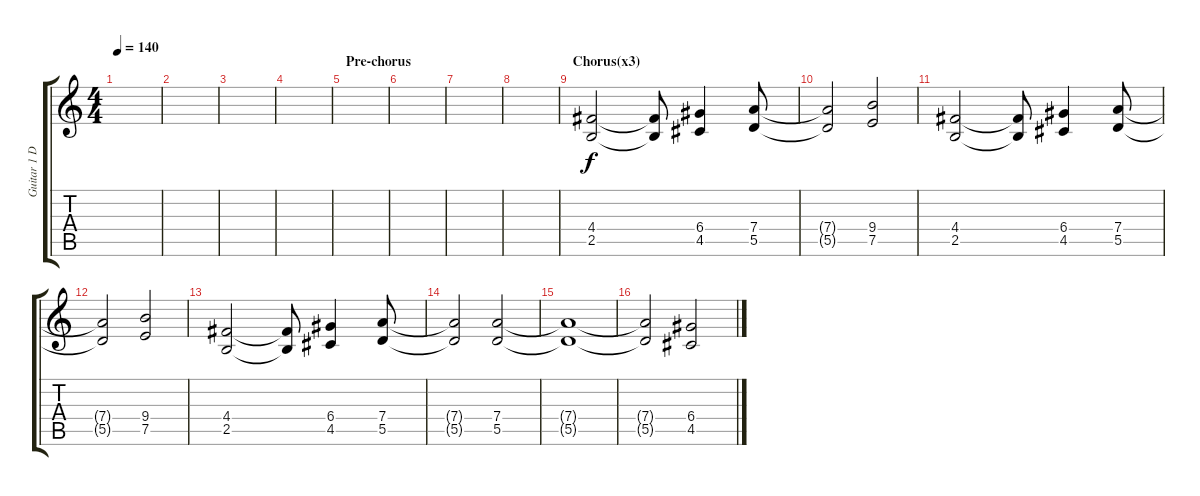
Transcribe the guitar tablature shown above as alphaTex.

\track ("Guitar 1 Distorsion" "Guitar 1 D") {instrument distortionguitar}
\staff {score tabs}
\tuning (E4 B3 G3 D3 A2 E2) {hide}
\ts (4 4)
\tempo 140
\clef g2
\ks c
|
|
|
|
\section ("" "Pre-chorus")
|
|
|
|
\section ("" "Chorus(x3)")
(4.4 2.5).2{volume 14} (4.4{t} 2.5{t}).8 (6.4 4.5).4 (7.4 5.5).8 |
(7.4{t} 5.5{t}).2 (9.4 7.5).2 |
(4.4 2.5).2 (4.4{t} 2.5{t}).8 (6.4 4.5).4 (7.4 5.5).8 |
(7.4{t} 5.5{t}).2 (9.4 7.5).2 |
(4.4 2.5).2 (4.4{t} 2.5{t}).8 (6.4 4.5).4 (7.4 5.5).8 |
(7.4{t} 5.5{t}).2 (7.4 5.5).2 |
(7.4{t} 5.5{t}).1 |
(7.4{t} 5.5{t}).2 (6.4 4.5).2
